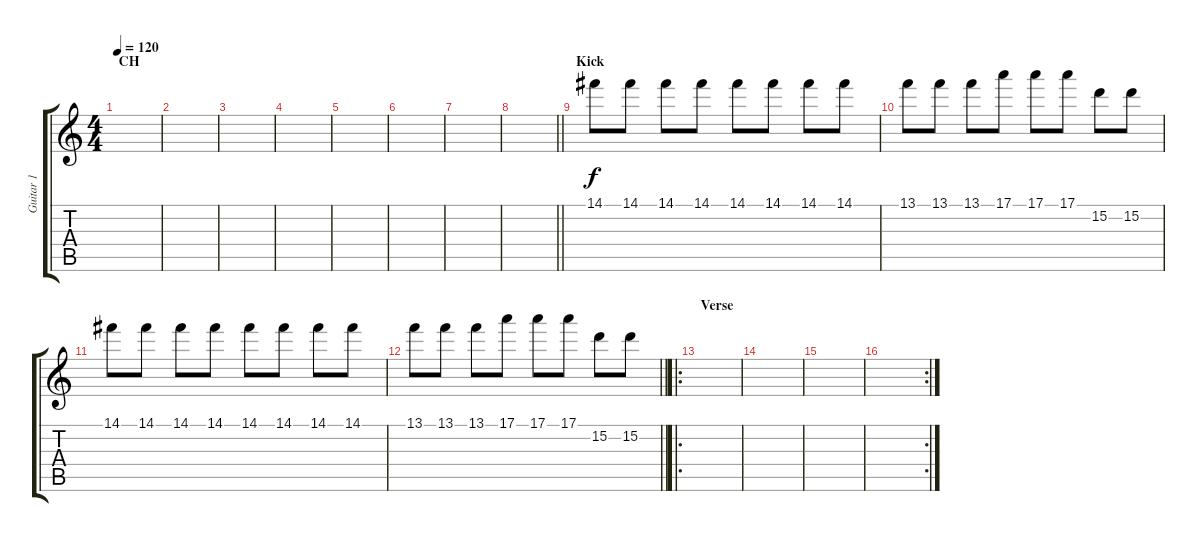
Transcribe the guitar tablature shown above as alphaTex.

\track ("Guitar 1" "Guitar 1") {instrument distortionguitar}
\staff {score tabs}
\tuning (E4 B3 G3 D3 A2 D2) {hide}
\ts (4 4)
\section ("" "CH")
\tempo 120
\clef g2
\ks c
|
|
|
|
|
|
|
\barLineRight lightlight
|
\section ("" "Kick")
14.1.8 14.1.8 14.1.8 14.1.8 14.1.8 14.1.8 14.1.8 14.1.8 |
13.1.8 13.1.8 13.1.8 17.1.8 17.1.8 17.1.8 15.2.8 15.2.8 |
14.1.8 14.1.8 14.1.8 14.1.8 14.1.8 14.1.8 14.1.8 14.1.8 |
\barLineRight lightlight
13.1.8 13.1.8 13.1.8 17.1.8 17.1.8 17.1.8 15.2.8 15.2.8 |
\ro
\section ("" "Verse")
|
|
|
\rc 2
